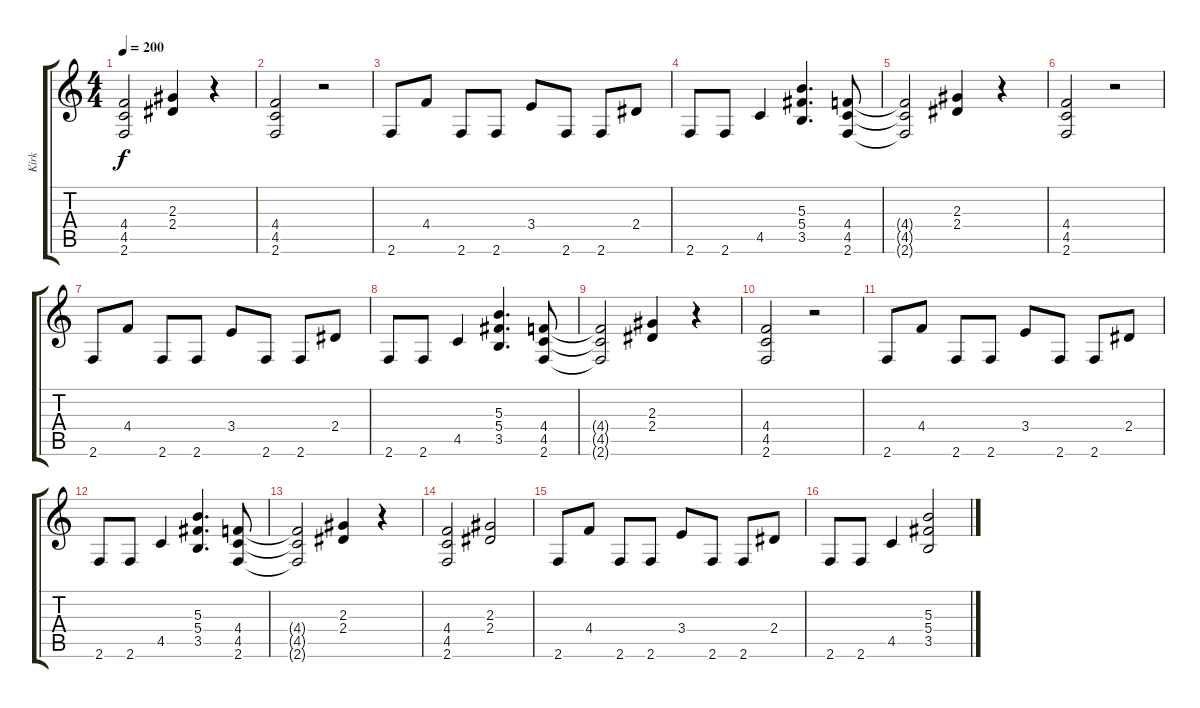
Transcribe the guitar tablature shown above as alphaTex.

\track ("Kirk" "Kirk") {instrument overdrivenguitar}
\staff {score tabs}
\tuning (Eb4 Bb3 Gb3 Db3 Ab2 Eb2) {hide}
\ts (4 4)
\tempo 200
\clef g2
\ks c
(4.4 4.5 2.6).2{dy f} (2.3 2.4).4 r.4 |
(4.4 4.5 2.6).2 r.2 |
2.6.8 4.4.8 2.6.8 2.6.8 3.4.8 2.6.8 2.6.8 2.4.8 |
2.6.8 2.6.8 4.5.4 (5.3 5.4 3.5).4{d} (4.4 4.5 2.6).8 |
(4.4{t} 4.5{t} 2.6{t}).2 (2.3 2.4).4 r.4 |
(4.4 4.5 2.6).2 r.2 |
2.6.8 4.4.8 2.6.8 2.6.8 3.4.8 2.6.8 2.6.8 2.4.8 |
2.6.8 2.6.8 4.5.4 (5.3 5.4 3.5).4{d} (4.4 4.5 2.6).8 |
(4.4{t} 4.5{t} 2.6{t}).2 (2.3 2.4).4 r.4 |
(4.4 4.5 2.6).2 r.2 |
2.6.8 4.4.8 2.6.8 2.6.8 3.4.8 2.6.8 2.6.8 2.4.8 |
2.6.8 2.6.8 4.5.4 (5.3 5.4 3.5).4{d} (4.4 4.5 2.6).8 |
(4.4{t} 4.5{t} 2.6{t}).2 (2.3 2.4).4 r.4 |
(4.4 4.5 2.6).2 (2.3 2.4).2 |
2.6.8 4.4.8 2.6.8 2.6.8 3.4.8 2.6.8 2.6.8 2.4.8 |
2.6.8 2.6.8 4.5.4 (5.3 5.4 3.5).2
